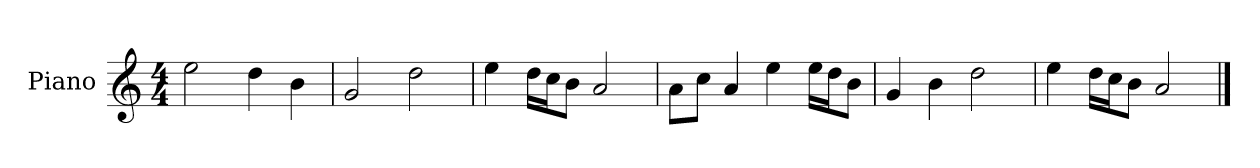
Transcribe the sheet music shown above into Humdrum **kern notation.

**kern
*part1
*staff1
*I"Piano
*I'P-no
*clefG2
*k[]
*M4/4
*MM90
=1
2ee\
4dd\
4b\
=2
2g/
2dd\
=3
4ee\
16dd\LL
16cc\J
8b\J
2a/
=4
8a\L
8cc\J
4a/
4ee\
16ee\LL
16dd\J
8b\J
=5
4g/
4b\
2dd\
=6
4ee\
16dd\LL
16cc\J
8b\J
2a/
==
*-
